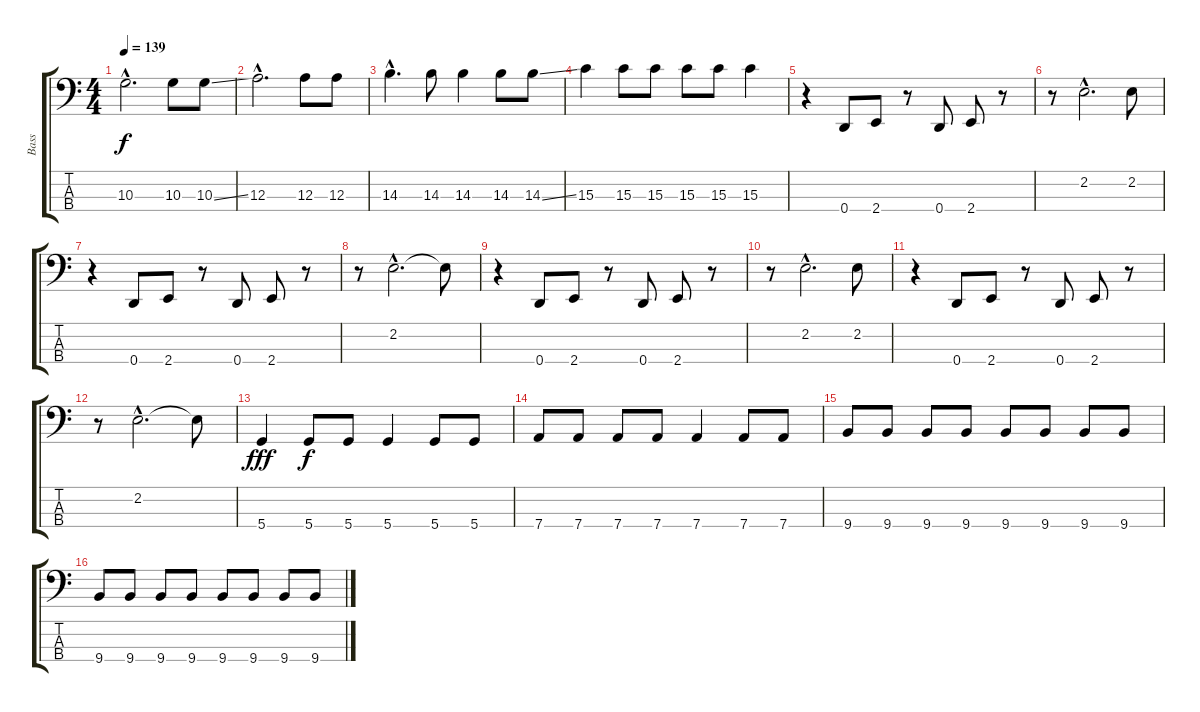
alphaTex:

\track ("Bass" "Bass") {instrument electricbasspick}
\staff {score tabs}
\tuning (G2 D2 A1 D1) {hide}
\ts (4 4)
\tempo 139
\clef f4
\ks c
10.3{hac}.2{d dy f} 10.3.8 10.3{ss}.8 |
12.3{hac}.2{d} 12.3.8 12.3.8 |
14.3{hac}.4{d} 14.3.8 14.3.4 14.3.8 14.3{ss}.8 |
15.3.4 15.3.8 15.3.8 15.3.8 15.3.8 15.3.4 |
r.4 0.4.8 2.4.8 r.8 0.4.8 2.4.8 r.8 |
r.8 2.2{hac}.2{d} 2.2.8 |
r.4 0.4.8 2.4.8 r.8 0.4.8 2.4.8 r.8 |
r.8 2.2{hac}.2{d} 2.2{t}.8 |
r.4 0.4.8 2.4.8 r.8 0.4.8 2.4.8 r.8 |
r.8 2.2{hac}.2{d} 2.2.8 |
r.4 0.4.8 2.4.8 r.8 0.4.8 2.4.8 r.8 |
r.8 2.2{hac}.2{d} 2.2{t}.8 |
5.4.4{dy fff} 5.4.8{dy f} 5.4.8 5.4.4 5.4.8 5.4.8 |
7.4.8 7.4.8 7.4.8 7.4.8 7.4.4 7.4.8 7.4.8 |
9.4.8 9.4.8 9.4.8 9.4.8 9.4.8 9.4.8 9.4.8 9.4.8 |
9.4.8 9.4.8 9.4.8 9.4.8 9.4.8 9.4.8 9.4.8 9.4.8
